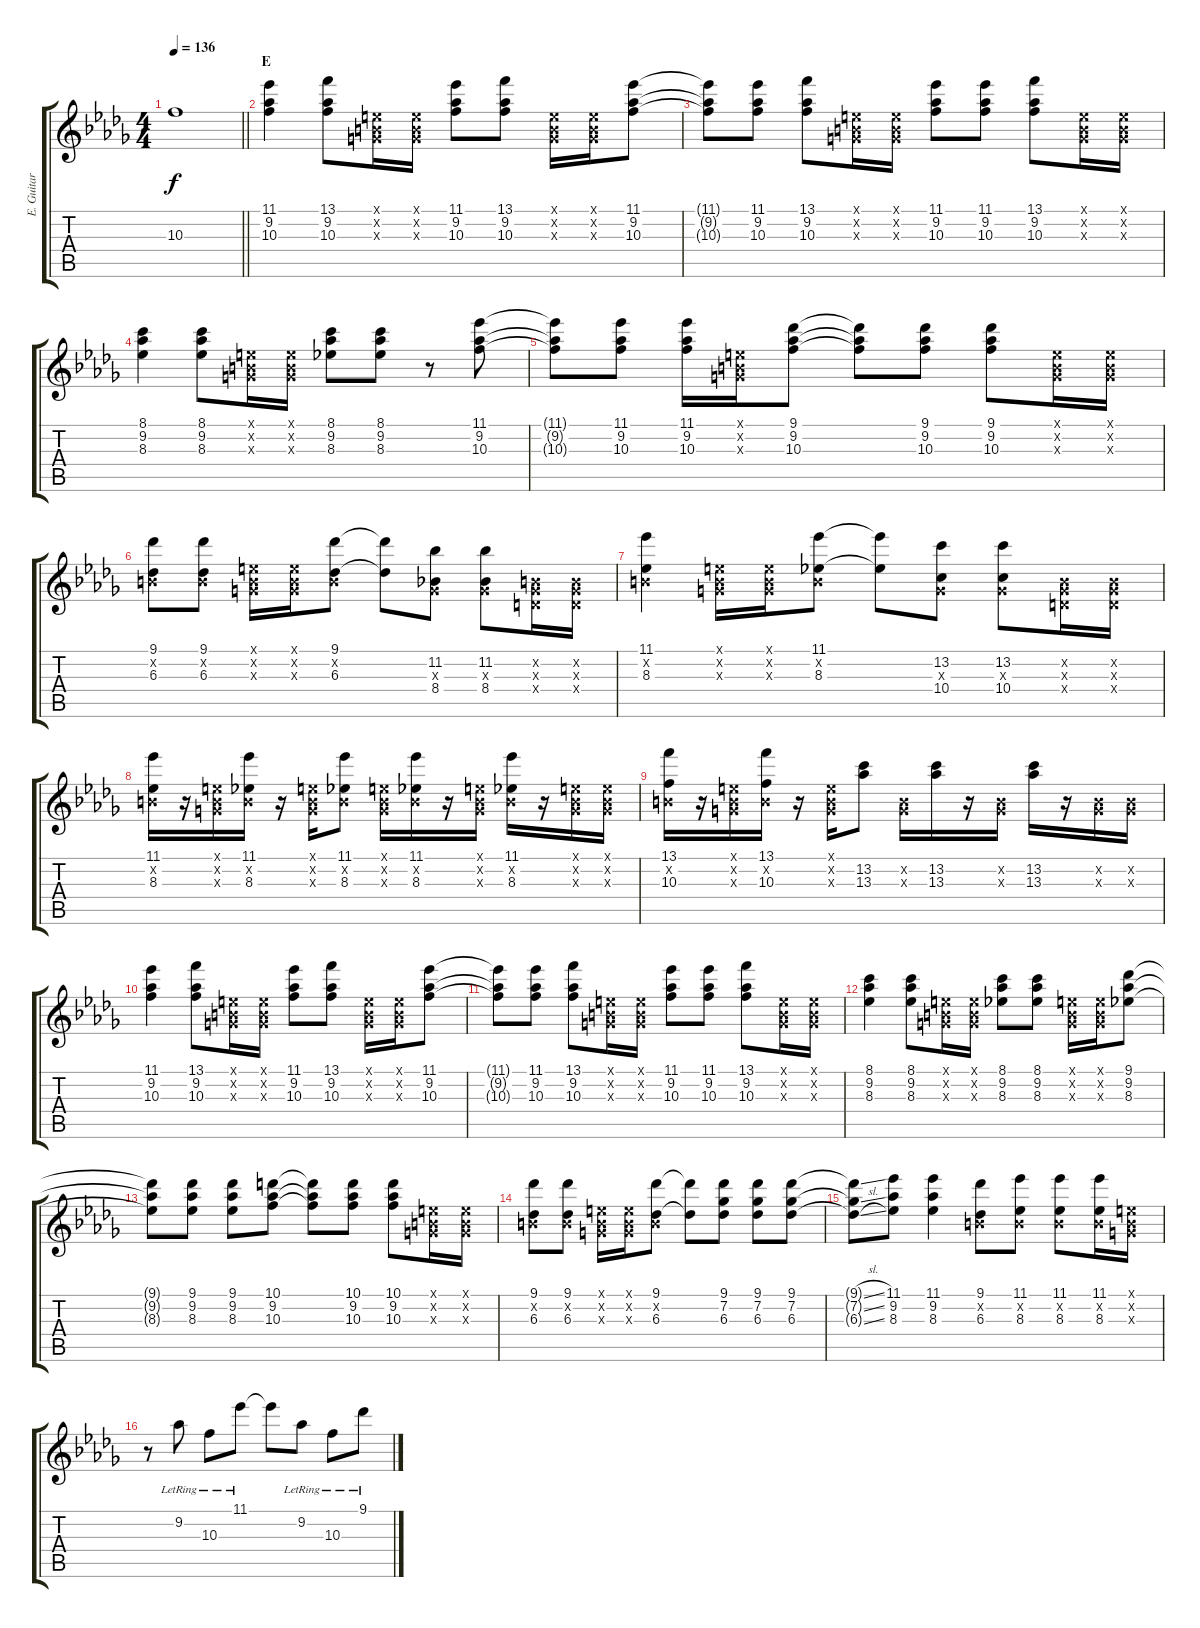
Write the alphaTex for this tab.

\track ("E. Guitar I" "E. Guitar ") {instrument electricguitarclean}
\staff {score tabs}
\tuning (E4 B3 G3 D3 A2 E2) {hide}
\ts (4 4)
\tempo 136
\clef g2
\barLineRight lightlight
\ks db
10.3{t}.1{dy f} |
\section ("" "E")
(11.1 9.2 10.3).4 (13.1 9.2 10.3).8 (0.1{x} 0.2{x} 0.3{x}).16 (0.1{x} 0.2{x} 0.3{x}).16 (11.1 9.2 10.3).8 (13.1 9.2 10.3).8 (0.1{x} 0.2{x} 0.3{x}).16 (0.1{x} 0.2{x} 0.3{x}).16 (11.1 9.2 10.3).8 |
(11.1{t} 9.2{t} 10.3{t}).8 (11.1 9.2 10.3).8 (13.1 9.2 10.3).8 (0.1{x} 0.2{x} 0.3{x}).16 (0.1{x} 0.2{x} 0.3{x}).16 (11.1 9.2 10.3).8 (11.1 9.2 10.3).8 (13.1 9.2 10.3).8 (0.1{x} 0.2{x} 0.3{x}).16 (0.1{x} 0.2{x} 0.3{x}).16 |
(8.1 9.2 8.3).4 (8.1 9.2 8.3).8 (0.1{x} 0.2{x} 0.3{x}).16 (0.1{x} 0.2{x} 0.3{x}).16 (8.1 9.2 8.3).8 (8.1 9.2 8.3).8 r.8 (11.1 9.2 10.3).8 |
(11.1{t} 9.2{t} 10.3{t}).8 (11.1 9.2 10.3).8 (11.1 9.2 10.3).16 (0.1{x} 0.2{x} 0.3{x}).16 (9.1 9.2 10.3).8 (9.1{t} 9.2{t} 10.3{t}).8 (9.1 9.2 10.3).8 (9.1 9.2 10.3).8 (0.1{x} 0.2{x} 0.3{x}).16 (0.1{x} 0.2{x} 0.3{x}).16 |
(9.1 0.2{x} 6.3).8 (9.1 0.2{x} 6.3).8 (0.1{x} 0.2{x} 0.3{x}).16 (0.1{x} 0.2{x} 0.3{x}).16 (9.1 0.2{x} 6.3).8 (9.1{t} 6.3{t}).8 (11.2 0.3{x} 8.4).8 (11.2 0.3{x} 8.4).8 (0.2{x} 0.3{x} 0.4{x}).16 (0.2{x} 0.3{x} 0.4{x}).16 |
(11.1 0.2{x} 8.3).4 (0.1{x} 0.2{x} 0.3{x}).16 (0.1{x} 0.2{x} 0.3{x}).16 (11.1 0.2{x} 8.3).8 (11.1{t} 8.3{t}).8 (13.2 0.3{x} 10.4).8 (13.2 0.3{x} 10.4).8 (0.2{x} 0.3{x} 0.4{x}).16 (0.2{x} 0.3{x} 0.4{x}).16 |
(11.1 0.2{x} 8.3).16 r.16 (0.1{x} 0.2{x} 0.3{x}).16 (11.1 0.2{x} 8.3).16 r.16 (0.1{x} 0.2{x} 0.3{x}).16 (11.1 0.2{x} 8.3).8 (0.1{x} 0.2{x} 0.3{x}).16 (11.1 0.2{x} 8.3).16 r.16 (0.1{x} 0.2{x} 0.3{x}).16 (11.1 0.2{x} 8.3).16 r.16 (0.1{x} 0.2{x} 0.3{x}).16 (0.1{x} 0.2{x} 0.3{x}).16 |
(13.1 0.2{x} 10.3).16 r.16 (0.1{x} 0.2{x} 0.3{x}).16 (13.1 0.2{x} 10.3).16 r.16 (0.1{x} 0.2{x} 0.3{x}).16 (13.2 13.3).8 (0.2{x} 0.3{x}).16 (13.2 13.3).16 r.16 (0.2{x} 0.3{x}).16 (13.2 13.3).16 r.16 (0.2{x} 0.3{x}).16 (0.2{x} 0.3{x}).16 |
(11.1 9.2 10.3).4 (13.1 9.2 10.3).8 (0.1{x} 0.2{x} 0.3{x}).16 (0.1{x} 0.2{x} 0.3{x}).16 (11.1 9.2 10.3).8 (13.1 9.2 10.3).8 (0.1{x} 0.2{x} 0.3{x}).16 (0.1{x} 0.2{x} 0.3{x}).16 (11.1 9.2 10.3).8 |
(11.1{t} 9.2{t} 10.3{t}).8 (11.1 9.2 10.3).8 (13.1 9.2 10.3).8 (0.1{x} 0.2{x} 0.3{x}).16 (0.1{x} 0.2{x} 0.3{x}).16 (11.1 9.2 10.3).8 (11.1 9.2 10.3).8 (13.1 9.2 10.3).8 (0.1{x} 0.2{x} 0.3{x}).16 (0.1{x} 0.2{x} 0.3{x}).16 |
(8.1 9.2 8.3).4 (8.1 9.2 8.3).8 (0.1{x} 0.2{x} 0.3{x}).16 (0.1{x} 0.2{x} 0.3{x}).16 (8.1 9.2 8.3).8 (8.1 9.2 8.3).8 (0.1{x} 0.2{x} 0.3{x}).16 (0.1{x} 0.2{x} 0.3{x}).16 (9.1 9.2 8.3).8 |
(9.1{t} 9.2{t} 8.3{t}).8 (9.1 9.2 8.3).8 (9.1 9.2 8.3).8 (10.1 9.2 10.3).8 (10.1{t} 9.2{t} 10.3{t}).8 (10.1 9.2 10.3).8 (10.1 9.2 10.3).8 (0.1{x} 0.2{x} 0.3{x}).16 (0.1{x} 0.2{x} 0.3{x}).16 |
(9.1 0.2{x} 6.3).8 (9.1 0.2{x} 6.3).8 (0.1{x} 0.2{x} 0.3{x}).16 (0.1{x} 0.2{x} 0.3{x}).16 (9.1 0.2{x} 6.3).8 (9.1{t} 6.3{t}).8 (9.1 7.2 6.3).8 (9.1 7.2 6.3).8 (9.1 7.2 6.3).8 |
(9.1{sl t} 7.2{sl t} 6.3{sl t}).8 (11.1 9.2 8.3).8 (11.1 9.2 8.3).4 (9.1 0.2{x} 6.3).8 (11.1 0.2{x} 8.3).8 (11.1 0.2{x} 8.3).8 (11.1 0.2{x} 8.3).16 (0.1{x} 0.2{x} 0.3{x}).16 |
r.8 9.2{lr}.8 10.3{lr}.8 11.1{lr}.8 11.1{t}.8 9.2{lr}.8 10.3{lr}.8 9.1{lr}.8
